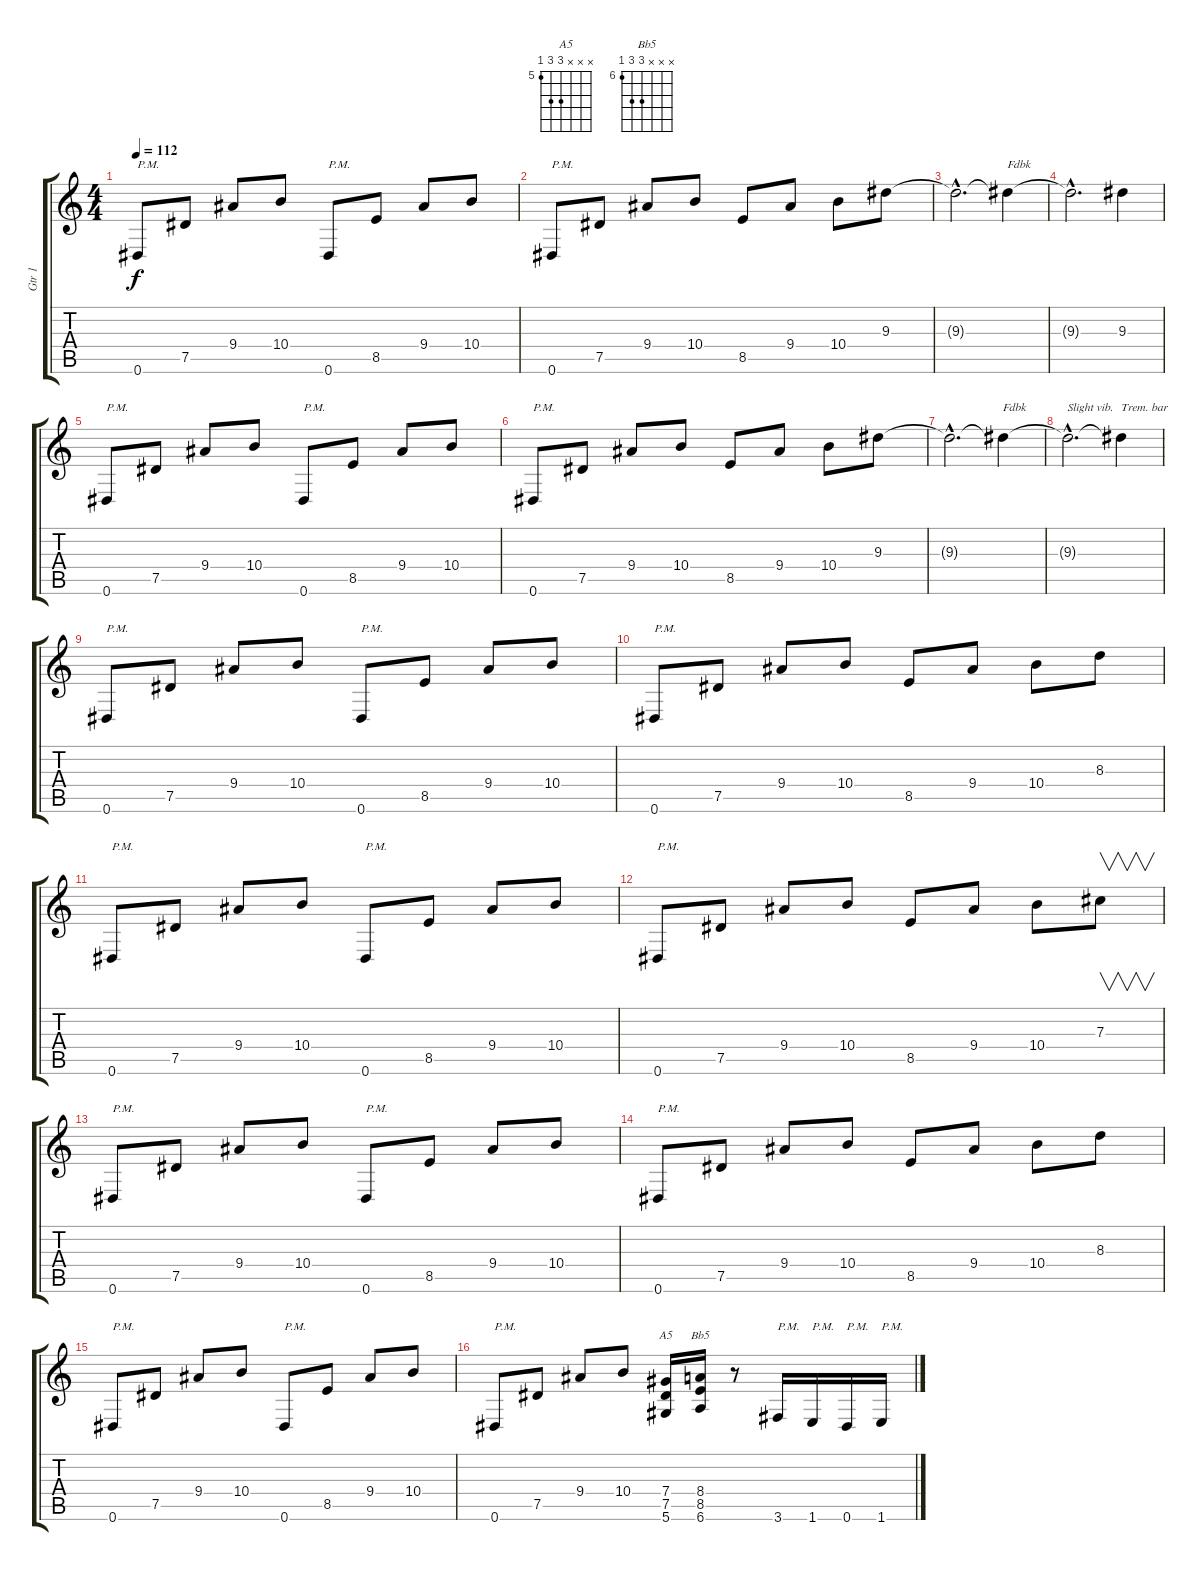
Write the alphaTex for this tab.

\track ("Gtr 1" "Gtr 1") {instrument distortionguitar}
\staff {score tabs}
\tuning (Eb4 Bb3 Gb3 Db3 Ab2 Eb2) {hide}
\chord ("A5" x x x 7 7 5) {firstfret 5}
\chord ("Bb5" x x x 8 8 6) {firstfret 6}
\ts (4 4)
\tempo 112
\clef g2
\ks c
0.6.8{txt "P.M." dy f instrument distortionguitar} 7.5.8 9.4.8 10.4.8 0.6.8{txt "P.M."} 8.5.8 9.4.8 10.4.8 |
0.6.8{txt "P.M."} 7.5.8 9.4.8 10.4.8 8.5.8 9.4.8 10.4.8 9.3.8 |
9.3{hac t}.2{d} 9.3{t}.4{txt "Fdbk"} |
9.3{hac t}.2{d} 9.3.4 |
0.6.8{txt "P.M."} 7.5.8 9.4.8 10.4.8 0.6.8{txt "P.M."} 8.5.8 9.4.8 10.4.8 |
0.6.8{txt "P.M."} 7.5.8 9.4.8 10.4.8 8.5.8 9.4.8 10.4.8 9.3.8 |
9.3{hac t}.2{d} 9.3{t}.4{txt "Fdbk"} |
9.3{hac t}.2{d txt "Slight vib."} 9.3{t}.4{txt "Trem. bar"} |
0.6.8{txt "P.M."} 7.5.8 9.4.8 10.4.8 0.6.8{txt "P.M."} 8.5.8 9.4.8 10.4.8 |
0.6.8{txt "P.M."} 7.5.8 9.4.8 10.4.8 8.5.8 9.4.8 10.4.8 8.3.8 |
0.6.8{txt "P.M."} 7.5.8 9.4.8 10.4.8 0.6.8{txt "P.M."} 8.5.8 9.4.8 10.4.8 |
0.6.8{txt "P.M."} 7.5.8 9.4.8 10.4.8 8.5.8 9.4.8 10.4.8 7.3.8{v} |
0.6.8{txt "P.M."} 7.5.8 9.4.8 10.4.8 0.6.8{txt "P.M."} 8.5.8 9.4.8 10.4.8 |
0.6.8{txt "P.M."} 7.5.8 9.4.8 10.4.8 8.5.8 9.4.8 10.4.8 8.3.8 |
0.6.8{txt "P.M."} 7.5.8 9.4.8 10.4.8 0.6.8{txt "P.M."} 8.5.8 9.4.8 10.4.8 |
0.6.8{txt "P.M."} 7.5.8 9.4.8 10.4.8 (7.4 7.5 5.6).16{ch "A5"} (8.4 8.5 6.6).16{ch "Bb5"} r.8 3.6.16{txt "P.M."} 1.6.16{txt "P.M."} 0.6.16{txt "P.M."} 1.6.16{txt "P.M."}
